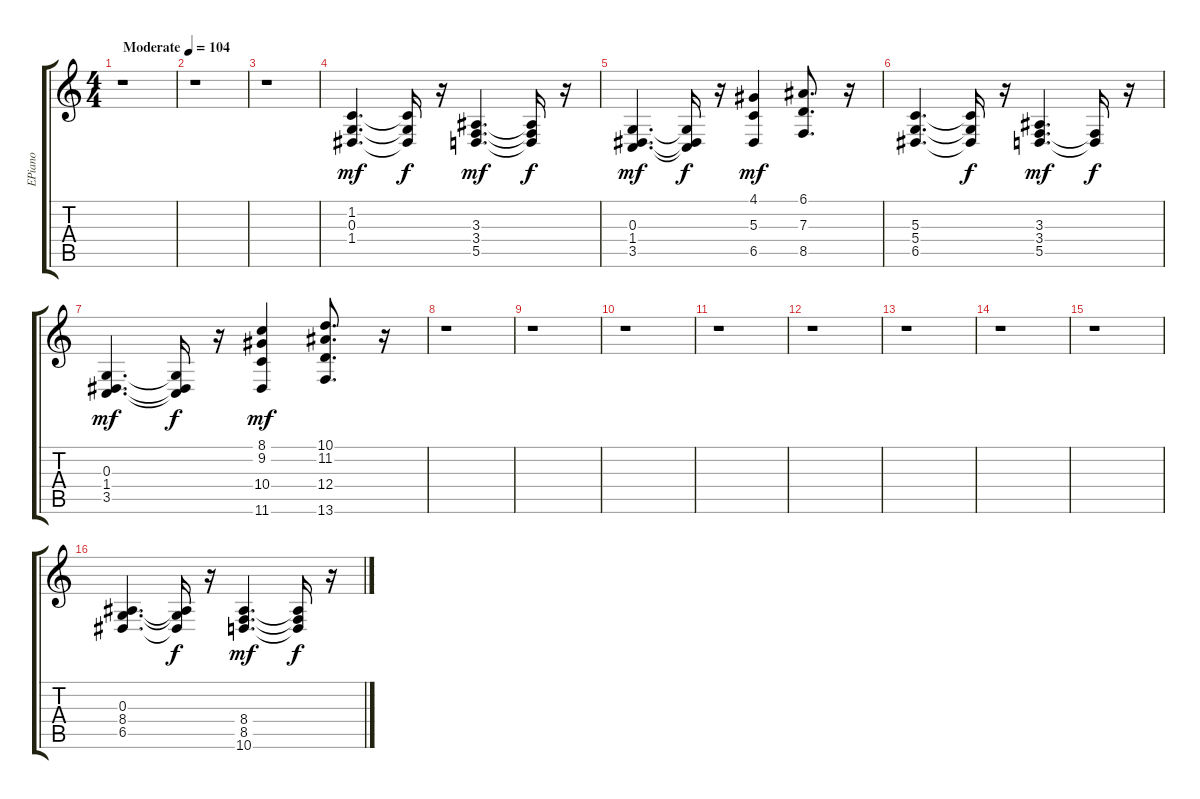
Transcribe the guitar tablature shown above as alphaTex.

\track ("EPiano       " "EPiano    ") {instrument electricpiano2}
\staff {score tabs}
\tuning (E4 B3 G3 D3 A2 E2) {hide}
\ts (4 4)
\tempo (104 "Moderate")
\clef g2
\ks c
r.1{dy mf instrument electricpiano2} |
r.1 |
r.1 |
(1.2 0.3 1.4).4{d} (1.2{t} 0.3{t} 1.4{t}).16{dy f} r.16 (3.3 3.4 5.5).4{d dy mf} (3.3{t} 3.4{t} 5.5{t}).16{dy f} r.16 |
(0.3 1.4 3.5).4{d dy mf} (0.3{t} 1.4{t} 3.5{t}).16{dy f} r.16 (4.1 5.3 6.5).4{dy mf} (6.1 7.3 8.5).8{d} r.16 |
(5.3 5.4 6.5).4{d} (5.3{t} 5.4{t} 6.5{t}).16{dy f} r.16 (3.3 3.4 5.5).4{d dy mf} (3.4{t} 5.5{t}).16{dy f} r.16 |
(0.3 1.4 3.5).4{d dy mf} (0.3{t} 1.4{t} 3.5{t}).16{dy f} r.16 (8.1 9.2 10.4 11.6).4{dy mf} (10.1 11.2 12.4 13.6).8{d} r.16 |
r.1 |
r.1 |
r.1 |
r.1 |
r.1 |
r.1 |
r.1 |
r.1 |
(0.3 8.4 6.5).4{d} (0.3{t} 8.4{t} 6.5{t}).16{dy f} r.16 (8.4 8.5 10.6).4{d dy mf} (8.4{t} 8.5{t} 10.6{t}).16{dy f} r.16
